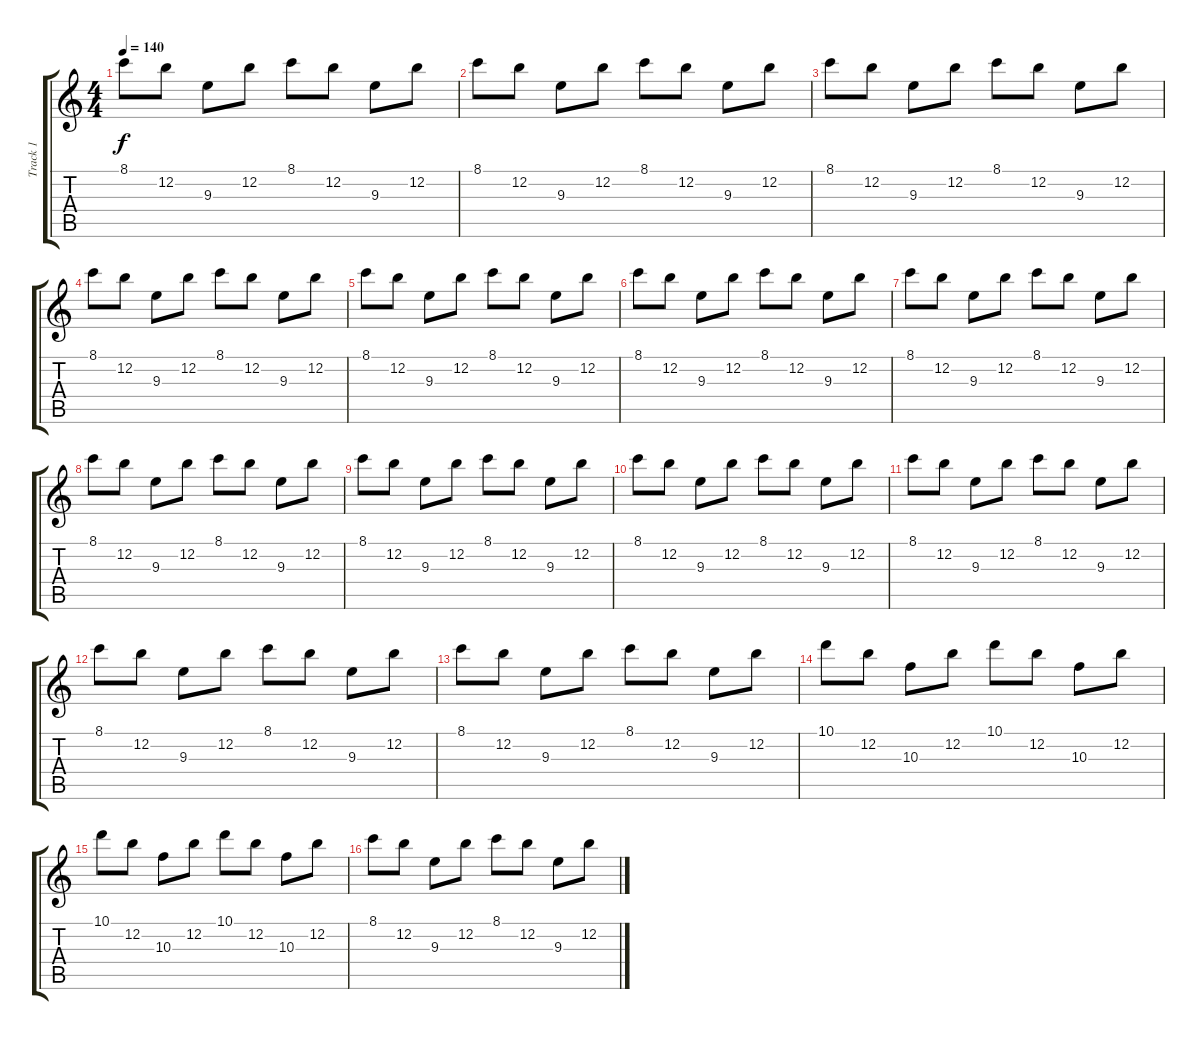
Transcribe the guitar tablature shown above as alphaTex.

\track ("Track 1" "Track 1") {instrument acousticguitarsteel}
\staff {score tabs}
\tuning (E4 B3 G3 D3 A2 E2) {hide}
\ts (4 4)
\tempo 140
\clef g2
\ks c
8.1.8{dy f} 12.2.8 9.3.8 12.2.8 8.1.8 12.2.8 9.3.8 12.2.8 |
8.1.8 12.2.8 9.3.8 12.2.8 8.1.8 12.2.8 9.3.8 12.2.8 |
8.1.8 12.2.8 9.3.8 12.2.8 8.1.8 12.2.8 9.3.8 12.2.8 |
8.1.8 12.2.8 9.3.8 12.2.8 8.1.8 12.2.8 9.3.8 12.2.8 |
8.1.8 12.2.8 9.3.8 12.2.8 8.1.8 12.2.8 9.3.8 12.2.8 |
8.1.8 12.2.8 9.3.8 12.2.8 8.1.8 12.2.8 9.3.8 12.2.8 |
8.1.8 12.2.8 9.3.8 12.2.8 8.1.8 12.2.8 9.3.8 12.2.8 |
8.1.8 12.2.8 9.3.8 12.2.8 8.1.8 12.2.8 9.3.8 12.2.8 |
8.1.8 12.2.8 9.3.8 12.2.8 8.1.8 12.2.8 9.3.8 12.2.8 |
8.1.8 12.2.8 9.3.8 12.2.8 8.1.8 12.2.8 9.3.8 12.2.8 |
8.1.8 12.2.8 9.3.8 12.2.8 8.1.8 12.2.8 9.3.8 12.2.8 |
8.1.8 12.2.8 9.3.8 12.2.8 8.1.8 12.2.8 9.3.8 12.2.8 |
8.1.8 12.2.8 9.3.8 12.2.8 8.1.8 12.2.8 9.3.8 12.2.8 |
10.1.8 12.2.8 10.3.8 12.2.8 10.1.8 12.2.8 10.3.8 12.2.8 |
10.1.8 12.2.8 10.3.8 12.2.8 10.1.8 12.2.8 10.3.8 12.2.8 |
8.1.8 12.2.8 9.3.8 12.2.8 8.1.8 12.2.8 9.3.8 12.2.8
